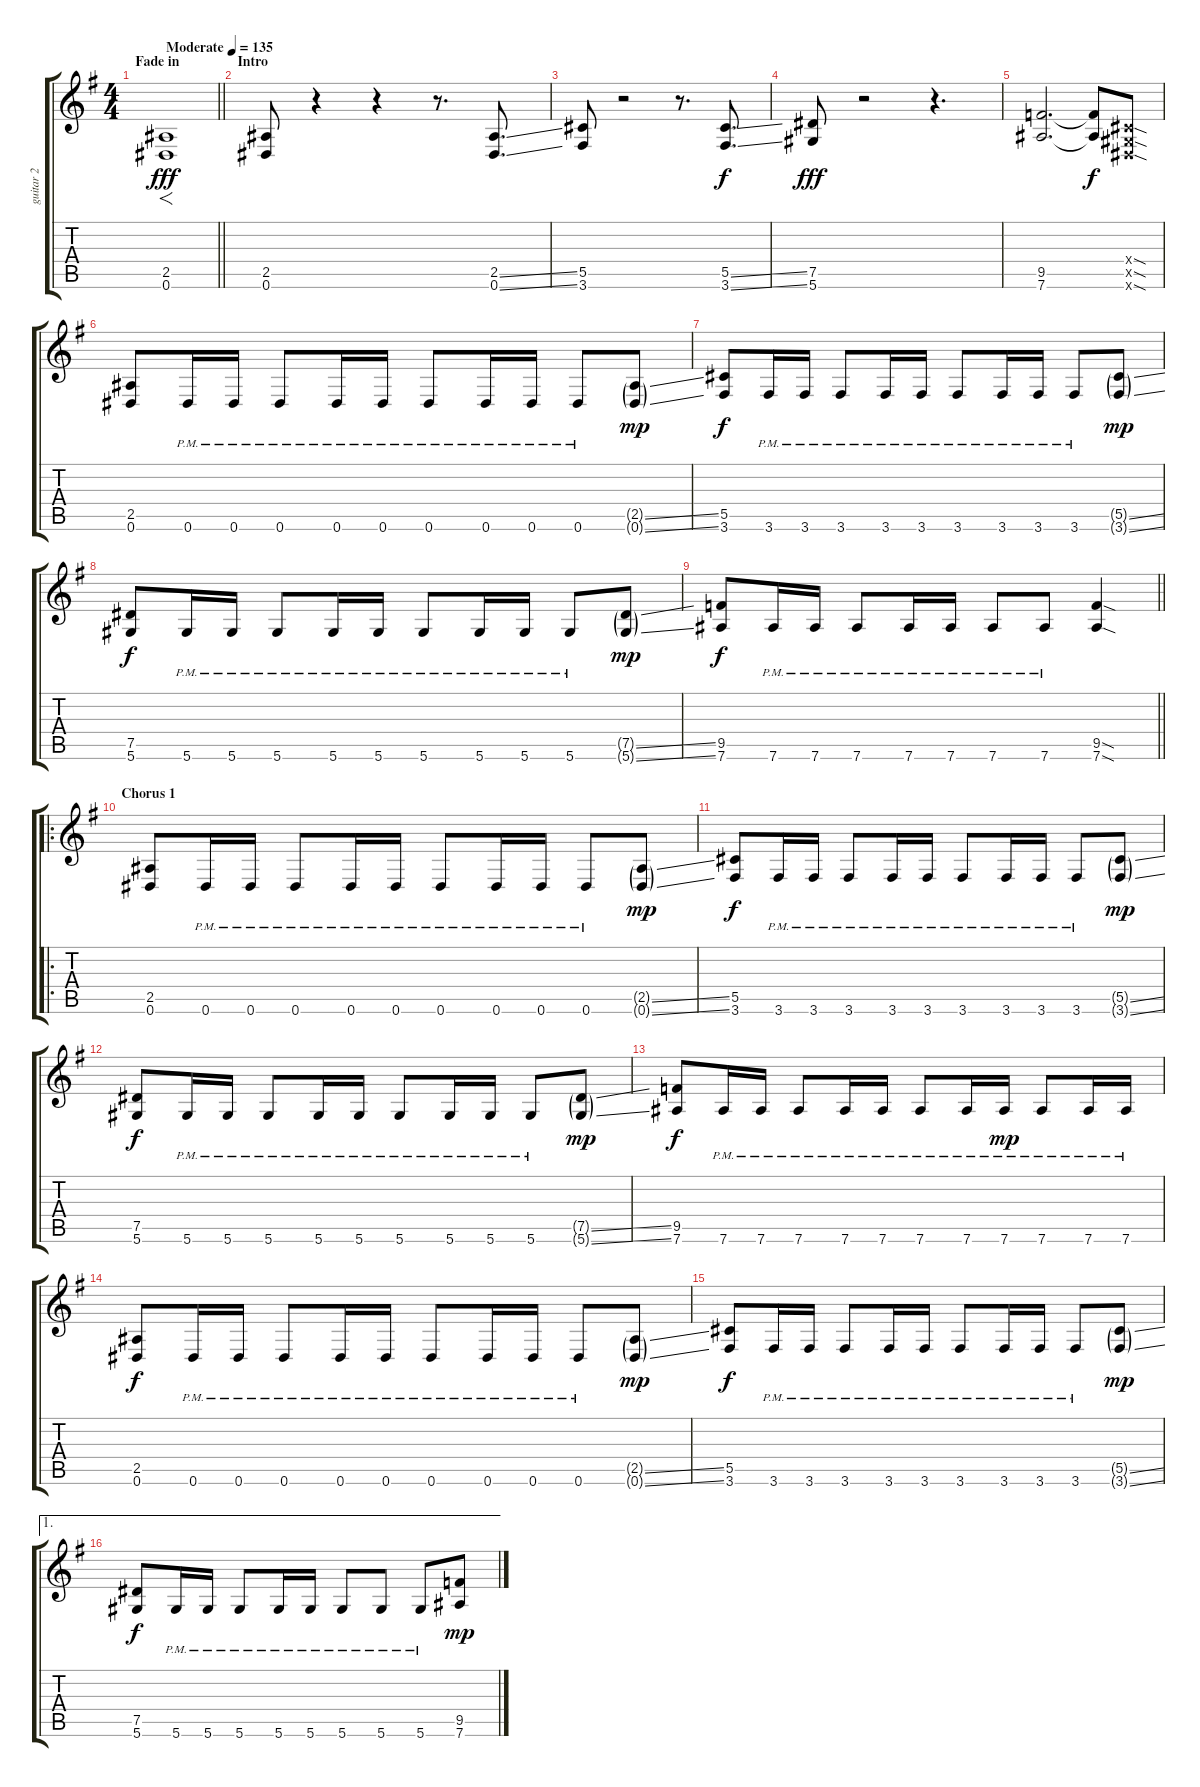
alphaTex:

\track ("guitar 2" "guitar 2") {instrument distortionguitar}
\staff {score tabs}
\tuning (Eb4 Bb3 Gb3 Db3 Ab2 Eb2) {hide}
\ts (4 4)
\section ("" "Fade in")
\tempo (135 "Moderate")
\clef g2
\barLineRight lightlight
\ks eminor
(2.5 0.6).1{f dy fff instrument distortionguitar} |
\section ("" "Intro")
(2.5 0.6).8 r.4 r.4 r.8{d} (2.5{ss} 0.6{ss}).8{d} |
(5.5 3.6).8 r.2 r.8{d} (5.5{ss} 3.6{ss}).8{d dy f} |
(7.5 5.6).8{dy fff} r.2 r.4{d} |
(9.5 7.6).2{d} (9.5{t} 7.6{t}).8{dy f} (0.4{sod x} 0.5{sod x} 0.6{sod x}).8 |
(2.5 0.6).8 0.6{pm}.16 0.6{pm}.16 0.6{pm}.8 0.6{pm}.16 0.6{pm}.16 0.6{pm}.8 0.6{pm}.16 0.6{pm}.16 0.6{pm}.8 (2.5{ss g} 0.6{ss g}).8{dy mp} |
(5.5 3.6).8{dy f} 3.6{pm}.16 3.6{pm}.16 3.6{pm}.8 3.6{pm}.16 3.6{pm}.16 3.6{pm}.8 3.6{pm}.16 3.6{pm}.16 3.6{pm}.8 (5.5{ss g} 3.6{ss g}).8{dy mp} |
(7.5 5.6).8{dy f} 5.6{pm}.16 5.6{pm}.16 5.6{pm}.8 5.6{pm}.16 5.6{pm}.16 5.6{pm}.8 5.6{pm}.16 5.6{pm}.16 5.6{pm}.8 (7.5{ss g} 5.6{ss g}).8{dy mp} |
\barLineRight lightlight
(9.5 7.6).8{dy f} 7.6{pm}.16 7.6{pm}.16 7.6{pm}.8 7.6{pm}.16 7.6{pm}.16 7.6{pm}.8 7.6{pm}.8 (9.5{sod} 7.6{sod}).4 |
\ro
\section ("" "Chorus 1")
(2.5 0.6).8 0.6{pm}.16 0.6{pm}.16 0.6{pm}.8 0.6{pm}.16 0.6{pm}.16 0.6{pm}.8 0.6{pm}.16 0.6{pm}.16 0.6{pm}.8 (2.5{ss g} 0.6{ss g}).8{dy mp} |
(5.5 3.6).8{dy f} 3.6{pm}.16 3.6{pm}.16 3.6{pm}.8 3.6{pm}.16 3.6{pm}.16 3.6{pm}.8 3.6{pm}.16 3.6{pm}.16 3.6{pm}.8 (5.5{ss g} 3.6{ss g}).8{dy mp} |
(7.5 5.6).8{dy f} 5.6{pm}.16 5.6{pm}.16 5.6{pm}.8 5.6{pm}.16 5.6{pm}.16 5.6{pm}.8 5.6{pm}.16 5.6{pm}.16 5.6{pm}.8 (7.5{ss g} 5.6{ss g}).8{dy mp} |
(9.5 7.6).8{dy f} 7.6{pm}.16 7.6{pm}.16 7.6{pm}.8 7.6{pm}.16 7.6{pm}.16 7.6{pm}.8 7.6{pm}.16 7.6{pm}.16{dy mp} 7.6{pm}.8 7.6{pm}.16 7.6{pm}.16 |
(2.5 0.6).8{dy f} 0.6{pm}.16 0.6{pm}.16 0.6{pm}.8 0.6{pm}.16 0.6{pm}.16 0.6{pm}.8 0.6{pm}.16 0.6{pm}.16 0.6{pm}.8 (2.5{ss g} 0.6{ss g}).8{dy mp} |
(5.5 3.6).8{dy f} 3.6{pm}.16 3.6{pm}.16 3.6{pm}.8 3.6{pm}.16 3.6{pm}.16 3.6{pm}.8 3.6{pm}.16 3.6{pm}.16 3.6{pm}.8 (5.5{ss g} 3.6{ss g}).8{dy mp} |
\ae 1
(7.5 5.6).8{dy f} 5.6{pm}.16 5.6{pm}.16 5.6{pm}.8 5.6{pm}.16 5.6{pm}.16 5.6{pm}.8 5.6{pm}.8 5.6{pm}.8 (9.5 7.6).8{dy mp}
